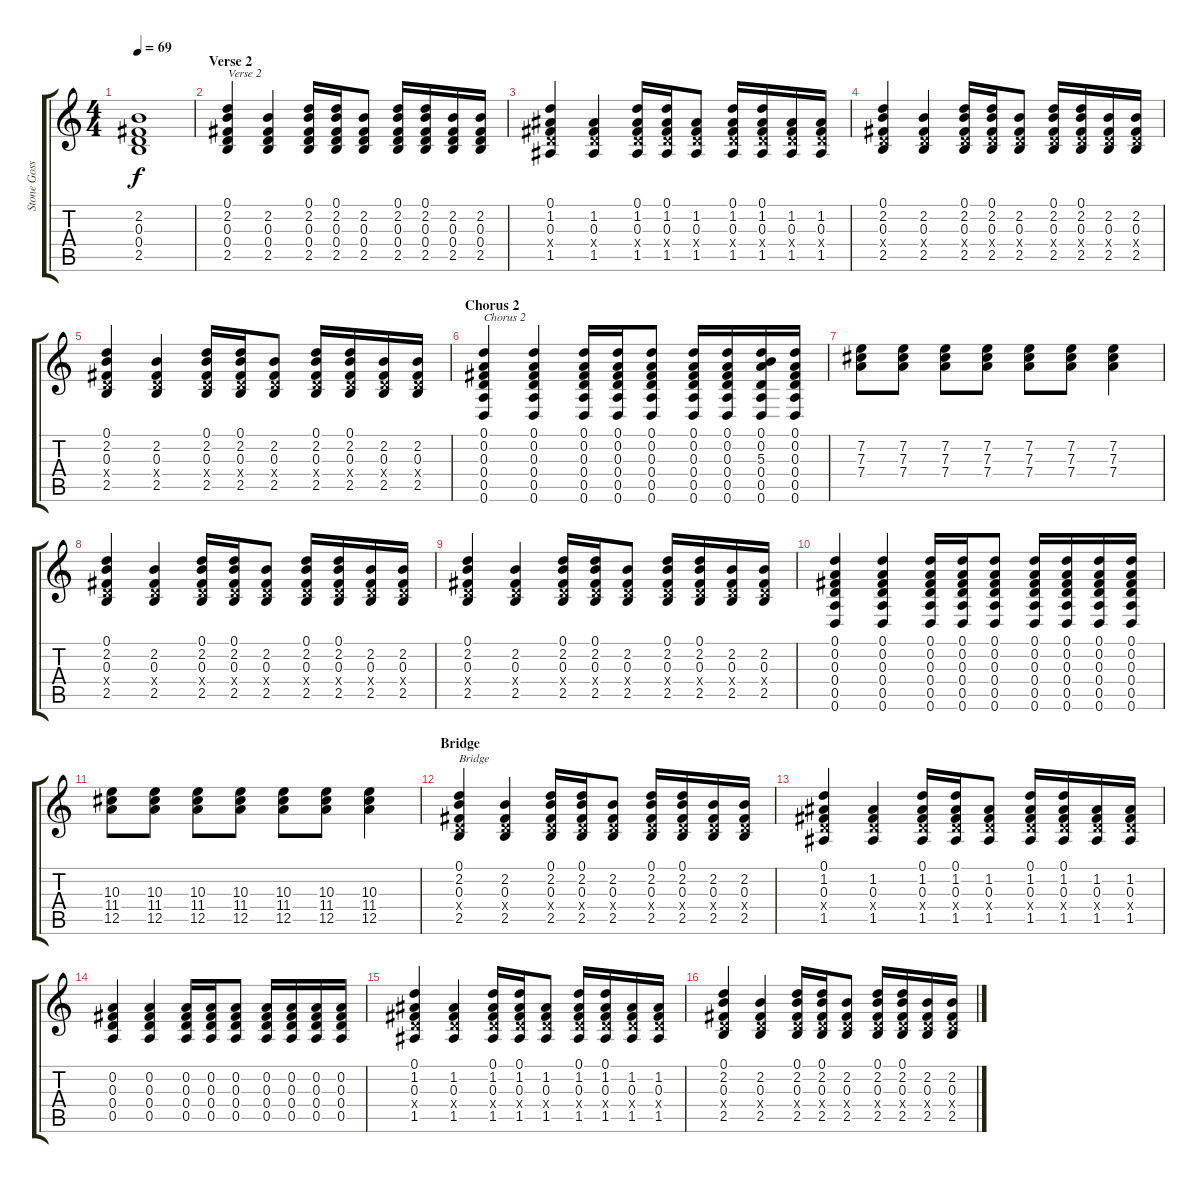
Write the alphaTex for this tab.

\track ("Stone Gossard" "Stone Goss") {instrument acousticguitarsteel}
\staff {score tabs}
\tuning (D4 A3 Gb3 D3 A2 D2) {hide}
\ts (4 4)
\tempo 69
\clef g2
\ks c
(2.2{t} 0.3{t} 0.4{t} 2.5{t}).1{dy f} |
\section ("" "Verse 2")
(0.1 2.2 0.3 0.4 2.5).4{txt "Verse 2"} (2.2 0.3 0.4 2.5).4 (0.1 2.2 0.3 0.4 2.5).16 (0.1 2.2 0.3 0.4 2.5).16 (2.2 0.3 0.4 2.5).8 (0.1 2.2 0.3 0.4 2.5).16 (0.1 2.2 0.3 0.4 2.5).16 (2.2 0.3 0.4 2.5).16 (2.2 0.3 0.4 2.5).16 |
(0.1 1.2 0.3 0.4{x} 1.5).4 (1.2 0.3 0.4{x} 1.5).4 (0.1 1.2 0.3 0.4{x} 1.5).16 (0.1 1.2 0.3 0.4{x} 1.5).16 (1.2 0.3 0.4{x} 1.5).8 (0.1 1.2 0.3 0.4{x} 1.5).16 (0.1 1.2 0.3 0.4{x} 1.5).16 (1.2 0.3 0.4{x} 1.5).16 (1.2 0.3 0.4{x} 1.5).16 |
(0.1 2.2 0.3 0.4{x} 2.5).4 (2.2 0.3 0.4{x} 2.5).4 (0.1 2.2 0.3 0.4{x} 2.5).16 (0.1 2.2 0.3 0.4{x} 2.5).16 (2.2 0.3 0.4{x} 2.5).8 (0.1 2.2 0.3 0.4{x} 2.5).16 (0.1 2.2 0.3 0.4{x} 2.5).16 (2.2 0.3 0.4{x} 2.5).16 (2.2 0.3 0.4{x} 2.5).16 |
(0.1 2.2 0.3 0.4{x} 2.5).4 (2.2 0.3 0.4{x} 2.5).4 (0.1 2.2 0.3 0.4{x} 2.5).16 (0.1 2.2 0.3 0.4{x} 2.5).16 (2.2 0.3 0.4{x} 2.5).8 (0.1 2.2 0.3 0.4{x} 2.5).16 (0.1 2.2 0.3 0.4{x} 2.5).16 (2.2 0.3 0.4{x} 2.5).16 (2.2 0.3 0.4{x} 2.5).16 |
\section ("" "Chorus 2")
(0.1 0.2 0.3 0.4 0.5 0.6).4{txt "Chorus 2"} (0.1 0.2 0.3 0.4 0.5 0.6).4 (0.1 0.2 0.3 0.4 0.5 0.6).16 (0.1 0.2 0.3 0.4 0.5 0.6).16 (0.1 0.2 0.3 0.4 0.5 0.6).8 (0.1 0.2 0.3 0.4 0.5 0.6).16 (0.1 0.2 0.3 0.4 0.5 0.6).16 (0.1 0.2 5.3 0.4 0.5 0.6).16 (0.1 0.2 0.3 0.4 0.5 0.6).16 |
(7.2 7.3 7.4).8 (7.2 7.3 7.4).8 (7.2 7.3 7.4).8 (7.2 7.3 7.4).8 (7.2 7.3 7.4).8 (7.2 7.3 7.4).8 (7.2 7.3 7.4).4 |
(0.1 2.2 0.3 0.4{x} 2.5).4 (2.2 0.3 0.4{x} 2.5).4 (0.1 2.2 0.3 0.4{x} 2.5).16 (0.1 2.2 0.3 0.4{x} 2.5).16 (2.2 0.3 0.4{x} 2.5).8 (0.1 2.2 0.3 0.4{x} 2.5).16 (0.1 2.2 0.3 0.4{x} 2.5).16 (2.2 0.3 0.4{x} 2.5).16 (2.2 0.3 0.4{x} 2.5).16 |
(0.1 2.2 0.3 0.4{x} 2.5).4 (2.2 0.3 0.4{x} 2.5).4 (0.1 2.2 0.3 0.4{x} 2.5).16 (0.1 2.2 0.3 0.4{x} 2.5).16 (2.2 0.3 0.4{x} 2.5).8 (0.1 2.2 0.3 0.4{x} 2.5).16 (0.1 2.2 0.3 0.4{x} 2.5).16 (2.2 0.3 0.4{x} 2.5).16 (2.2 0.3 0.4{x} 2.5).16 |
(0.1 0.2 0.3 0.4 0.5 0.6).4 (0.1 0.2 0.3 0.4 0.5 0.6).4 (0.1 0.2 0.3 0.4 0.5 0.6).16 (0.1 0.2 0.3 0.4 0.5 0.6).16 (0.1 0.2 0.3 0.4 0.5 0.6).8 (0.1 0.2 0.3 0.4 0.5 0.6).16 (0.1 0.2 0.3 0.4 0.5 0.6).16 (0.1 0.2 0.3 0.4 0.5 0.6).16 (0.1 0.2 0.3 0.4 0.5 0.6).16 |
(10.3 11.4 12.5).8 (10.3 11.4 12.5).8 (10.3 11.4 12.5).8 (10.3 11.4 12.5).8 (10.3 11.4 12.5).8 (10.3 11.4 12.5).8 (10.3 11.4 12.5).4 |
\section ("" "Bridge")
(0.1 2.2 0.3 0.4{x} 2.5).4{txt "Bridge"} (2.2 0.3 0.4{x} 2.5).4 (0.1 2.2 0.3 0.4{x} 2.5).16 (0.1 2.2 0.3 0.4{x} 2.5).16 (2.2 0.3 0.4{x} 2.5).8 (0.1 2.2 0.3 0.4{x} 2.5).16 (0.1 2.2 0.3 0.4{x} 2.5).16 (2.2 0.3 0.4{x} 2.5).16 (2.2 0.3 0.4{x} 2.5).16 |
(0.1 1.2 0.3 0.4{x} 1.5).4 (1.2 0.3 0.4{x} 1.5).4 (0.1 1.2 0.3 0.4{x} 1.5).16 (0.1 1.2 0.3 0.4{x} 1.5).16 (1.2 0.3 0.4{x} 1.5).8 (0.1 1.2 0.3 0.4{x} 1.5).16 (0.1 1.2 0.3 0.4{x} 1.5).16 (1.2 0.3 0.4{x} 1.5).16 (1.2 0.3 0.4{x} 1.5).16 |
(0.2 0.3 0.4 0.5).4 (0.2 0.3 0.4 0.5).4 (0.2 0.3 0.4 0.5).16 (0.2 0.3 0.4 0.5).16 (0.2 0.3 0.4 0.5).8 (0.2 0.3 0.4 0.5).16 (0.2 0.3 0.4 0.5).16 (0.2 0.3 0.4 0.5).16 (0.2 0.3 0.4 0.5).16 |
(0.1 1.2 0.3 0.4{x} 1.5).4 (1.2 0.3 0.4{x} 1.5).4 (0.1 1.2 0.3 0.4{x} 1.5).16 (0.1 1.2 0.3 0.4{x} 1.5).16 (1.2 0.3 0.4{x} 1.5).8 (0.1 1.2 0.3 0.4{x} 1.5).16 (0.1 1.2 0.3 0.4{x} 1.5).16 (1.2 0.3 0.4{x} 1.5).16 (1.2 0.3 0.4{x} 1.5).16 |
(0.1 2.2 0.3 0.4{x} 2.5).4 (2.2 0.3 0.4{x} 2.5).4 (0.1 2.2 0.3 0.4{x} 2.5).16 (0.1 2.2 0.3 0.4{x} 2.5).16 (2.2 0.3 0.4{x} 2.5).8 (0.1 2.2 0.3 0.4{x} 2.5).16 (0.1 2.2 0.3 0.4{x} 2.5).16 (2.2 0.3 0.4{x} 2.5).16 (2.2 0.3 0.4{x} 2.5).16
